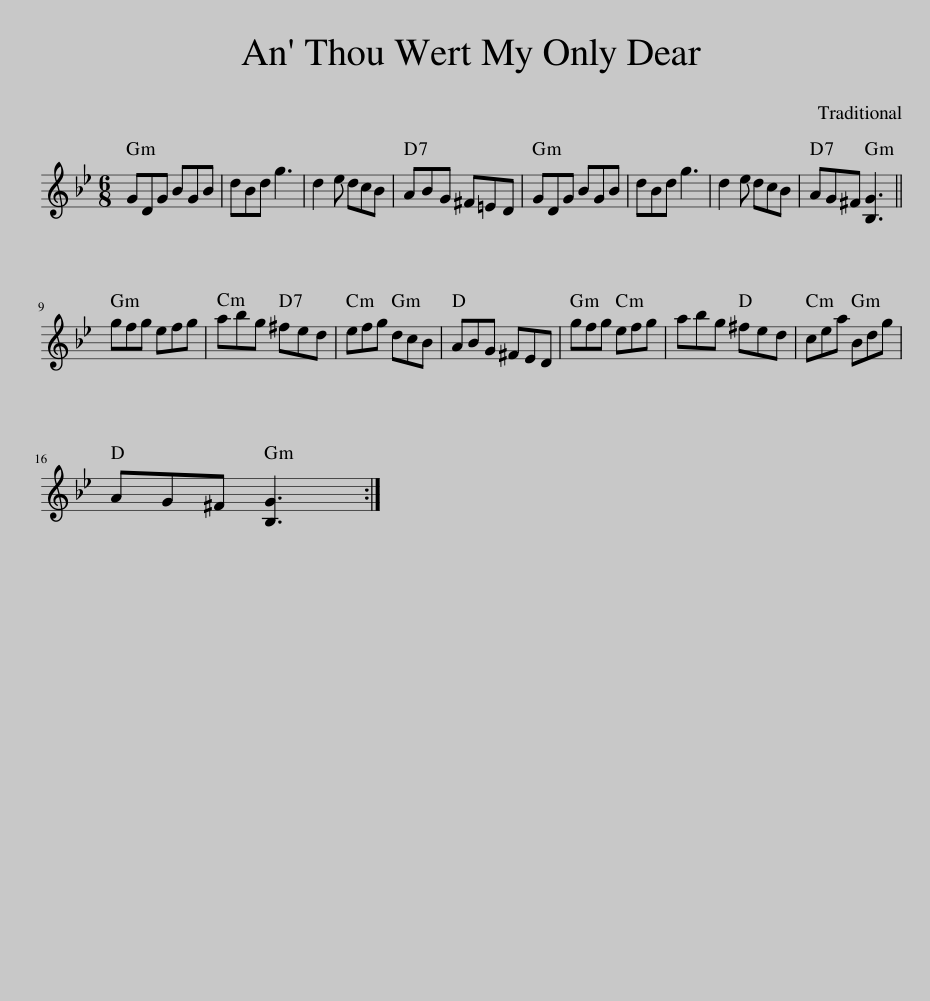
X:1
L:1/8
M:6/8
I:linebreak $
K:Gmin
V:1 treble
V:1
 GDG BGB | dBd g3 | d2 e dcB | ABG ^F=ED | GDG BGB | %5
 dBd g3 | d2 e dcB | AG^F [B,G]3 ||$ gfg efg | abg ^fed | %10
 efg dcB | ABG ^FED | gfg efg | abg ^fed | cea Bdg |$ %15
 AG^F [B,G]3 :| %16
